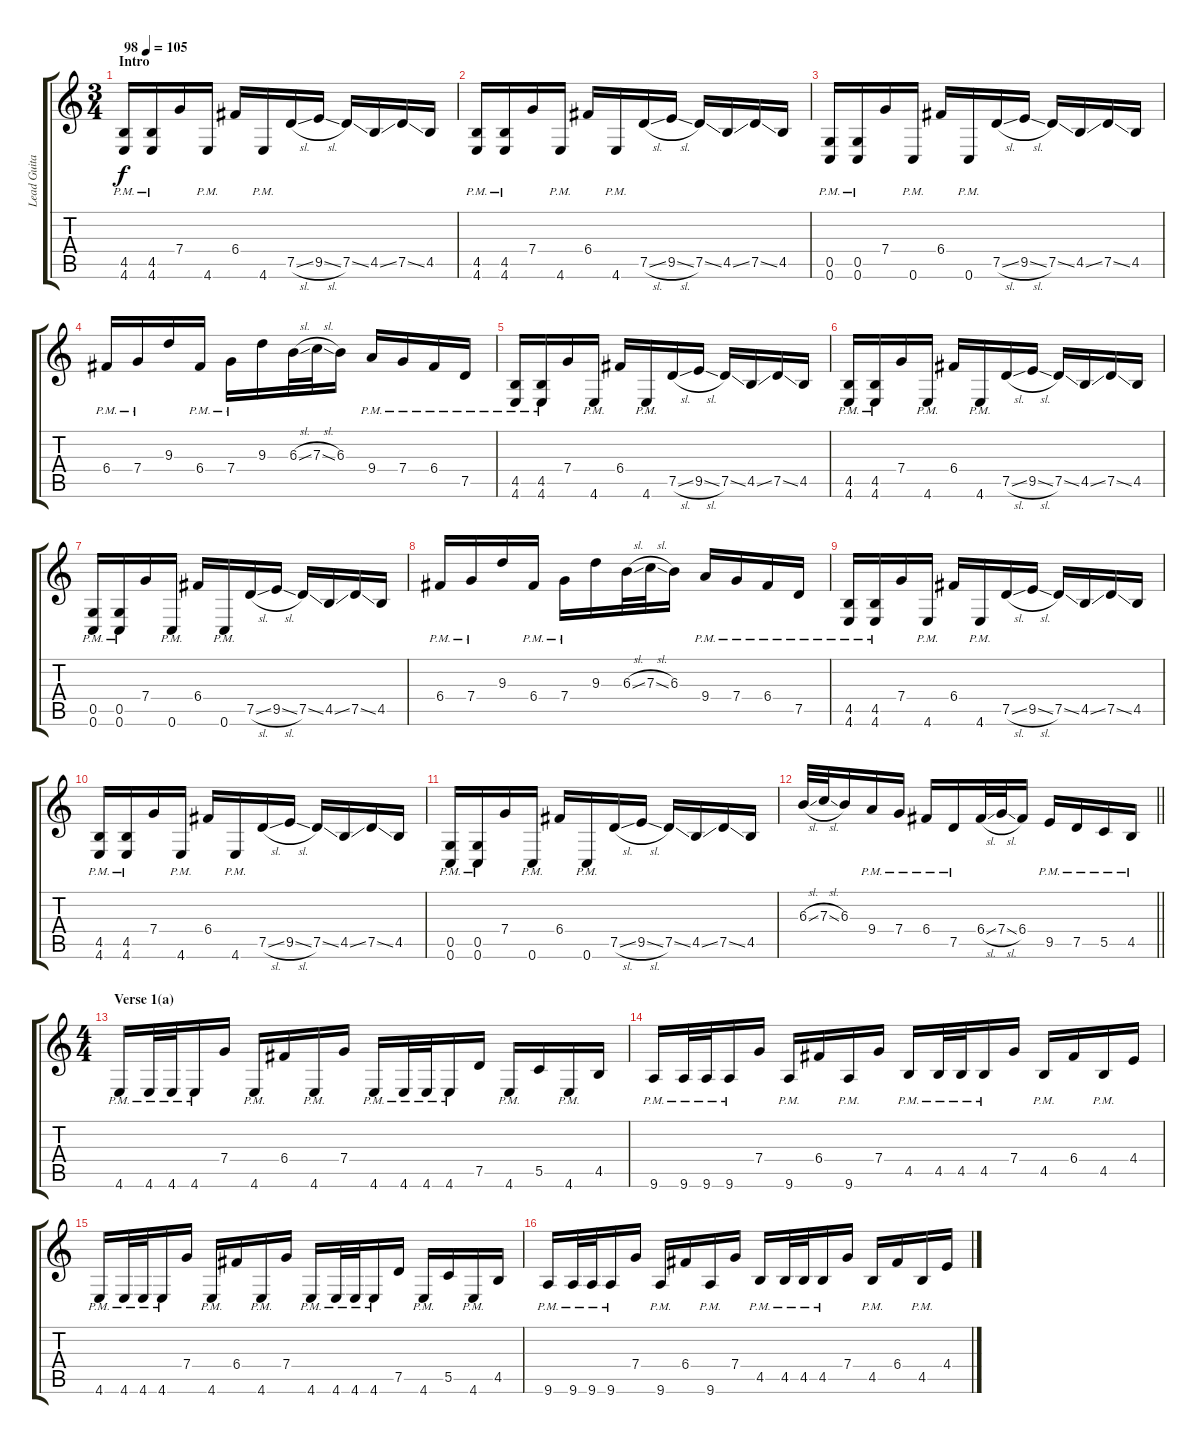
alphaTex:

\track ("Lead Guitar" "Lead Guita") {instrument distortionguitar}
\staff {score tabs}
\tuning (D4 A3 F3 C3 G2 C2) {hide}
\ts (3 4)
\section ("" "Intro")
\tempo (105 "98")
\clef g2
\ks c
(4.5{pm} 4.6{pm}).16{dy f instrument distortionguitar} (4.5{pm} 4.6{pm}).16 7.4.16 4.6{pm}.16 6.4.16 4.6{pm}.16 7.5{sl}.16 9.5{sl}.16 7.5{ss}.16 4.5{ss}.16 7.5{ss}.16 4.5.16 |
(4.5 4.6{pm}).16 (4.5 4.6{pm}).16 7.4.16 4.6{pm}.16 6.4.16 4.6{pm}.16 7.5{sl}.16 9.5{sl}.16 7.5{ss}.16 4.5{ss}.16 7.5{ss}.16 4.5.16 |
(0.5 0.6{pm}).16 (0.5 0.6{pm}).16 7.4.16 0.6{pm}.16 6.4.16 0.6{pm}.16 7.5{sl}.16 9.5{sl}.16 7.5{ss}.16 4.5{ss}.16 7.5{ss}.16 4.5.16 |
6.4{pm}.16 7.4{pm}.16 9.3.16 6.4{pm}.16 7.4{pm}.16 9.3.16 6.3{sl}.32 7.3{sl}.32 6.3.16 9.4{pm}.16 7.4{pm}.16 6.4{pm}.16 7.5{pm}.16 |
(4.5{pm} 4.6{pm}).16 (4.5{pm} 4.6{pm}).16 7.4.16 4.6{pm}.16 6.4.16 4.6{pm}.16 7.5{sl}.16 9.5{sl}.16 7.5{ss}.16 4.5{ss}.16 7.5{ss}.16 4.5.16 |
(4.5 4.6{pm}).16 (4.5 4.6{pm}).16 7.4.16 4.6{pm}.16 6.4.16 4.6{pm}.16 7.5{sl}.16 9.5{sl}.16 7.5{ss}.16 4.5{ss}.16 7.5{ss}.16 4.5.16 |
(0.5 0.6{pm}).16 (0.5 0.6{pm}).16 7.4.16 0.6{pm}.16 6.4.16 0.6{pm}.16 7.5{sl}.16 9.5{sl}.16 7.5{ss}.16 4.5{ss}.16 7.5{ss}.16 4.5.16 |
6.4{pm}.16 7.4{pm}.16 9.3.16 6.4{pm}.16 7.4{pm}.16 9.3.16 6.3{sl}.32 7.3{sl}.32 6.3.16 9.4{pm}.16 7.4{pm}.16 6.4{pm}.16 7.5{pm}.16 |
(4.5{pm} 4.6{pm}).16 (4.5{pm} 4.6{pm}).16 7.4.16 4.6{pm}.16 6.4.16 4.6{pm}.16 7.5{sl}.16 9.5{sl}.16 7.5{ss}.16 4.5{ss}.16 7.5{ss}.16 4.5.16 |
(4.5 4.6{pm}).16 (4.5 4.6{pm}).16 7.4.16 4.6{pm}.16 6.4.16 4.6{pm}.16 7.5{sl}.16 9.5{sl}.16 7.5{ss}.16 4.5{ss}.16 7.5{ss}.16 4.5.16 |
(0.5 0.6{pm}).16 (0.5 0.6{pm}).16 7.4.16 0.6{pm}.16 6.4.16 0.6{pm}.16 7.5{sl}.16 9.5{sl}.16 7.5{ss}.16 4.5{ss}.16 7.5{ss}.16 4.5.16 |
\barLineRight lightlight
6.3{sl}.32 7.3{sl}.32 6.3.16 9.4{pm}.16 7.4{pm}.16 6.4{pm}.16 7.5{pm}.16 6.4{sl}.32 7.4{sl}.32 6.4.16 9.5{pm}.16 7.5{pm}.16 5.5{pm}.16 4.5{pm}.16 |
\ts (4 4)
\section ("" "Verse 1(a)")
4.6{pm}.16 4.6{pm}.32 4.6{pm}.32 4.6{pm}.16 7.4.16 4.6{pm}.16 6.4.16 4.6{pm}.16 7.4.16 4.6{pm}.16 4.6{pm}.32 4.6{pm}.32 4.6{pm}.16 7.5.16 4.6{pm}.16 5.5.16 4.6{pm}.16 4.5.16 |
9.6{pm}.16 9.6{pm}.32 9.6{pm}.32 9.6{pm}.16 7.4.16 9.6{pm}.16 6.4.16 9.6{pm}.16 7.4.16 4.5{pm}.16 4.5{pm}.32 4.5{pm}.32 4.5{pm}.16 7.4.16 4.5{pm}.16 6.4.16 4.5{pm}.16 4.4.16 |
4.6{pm}.16 4.6{pm}.32 4.6{pm}.32 4.6{pm}.16 7.4.16 4.6{pm}.16 6.4.16 4.6{pm}.16 7.4.16 4.6{pm}.16 4.6{pm}.32 4.6{pm}.32 4.6{pm}.16 7.5.16 4.6{pm}.16 5.5.16 4.6{pm}.16 4.5.16 |
9.6{pm}.16 9.6{pm}.32 9.6{pm}.32 9.6{pm}.16 7.4.16 9.6{pm}.16 6.4.16 9.6{pm}.16 7.4.16 4.5{pm}.16 4.5{pm}.32 4.5{pm}.32 4.5{pm}.16 7.4.16 4.5{pm}.16 6.4.16 4.5{pm}.16 4.4.16
